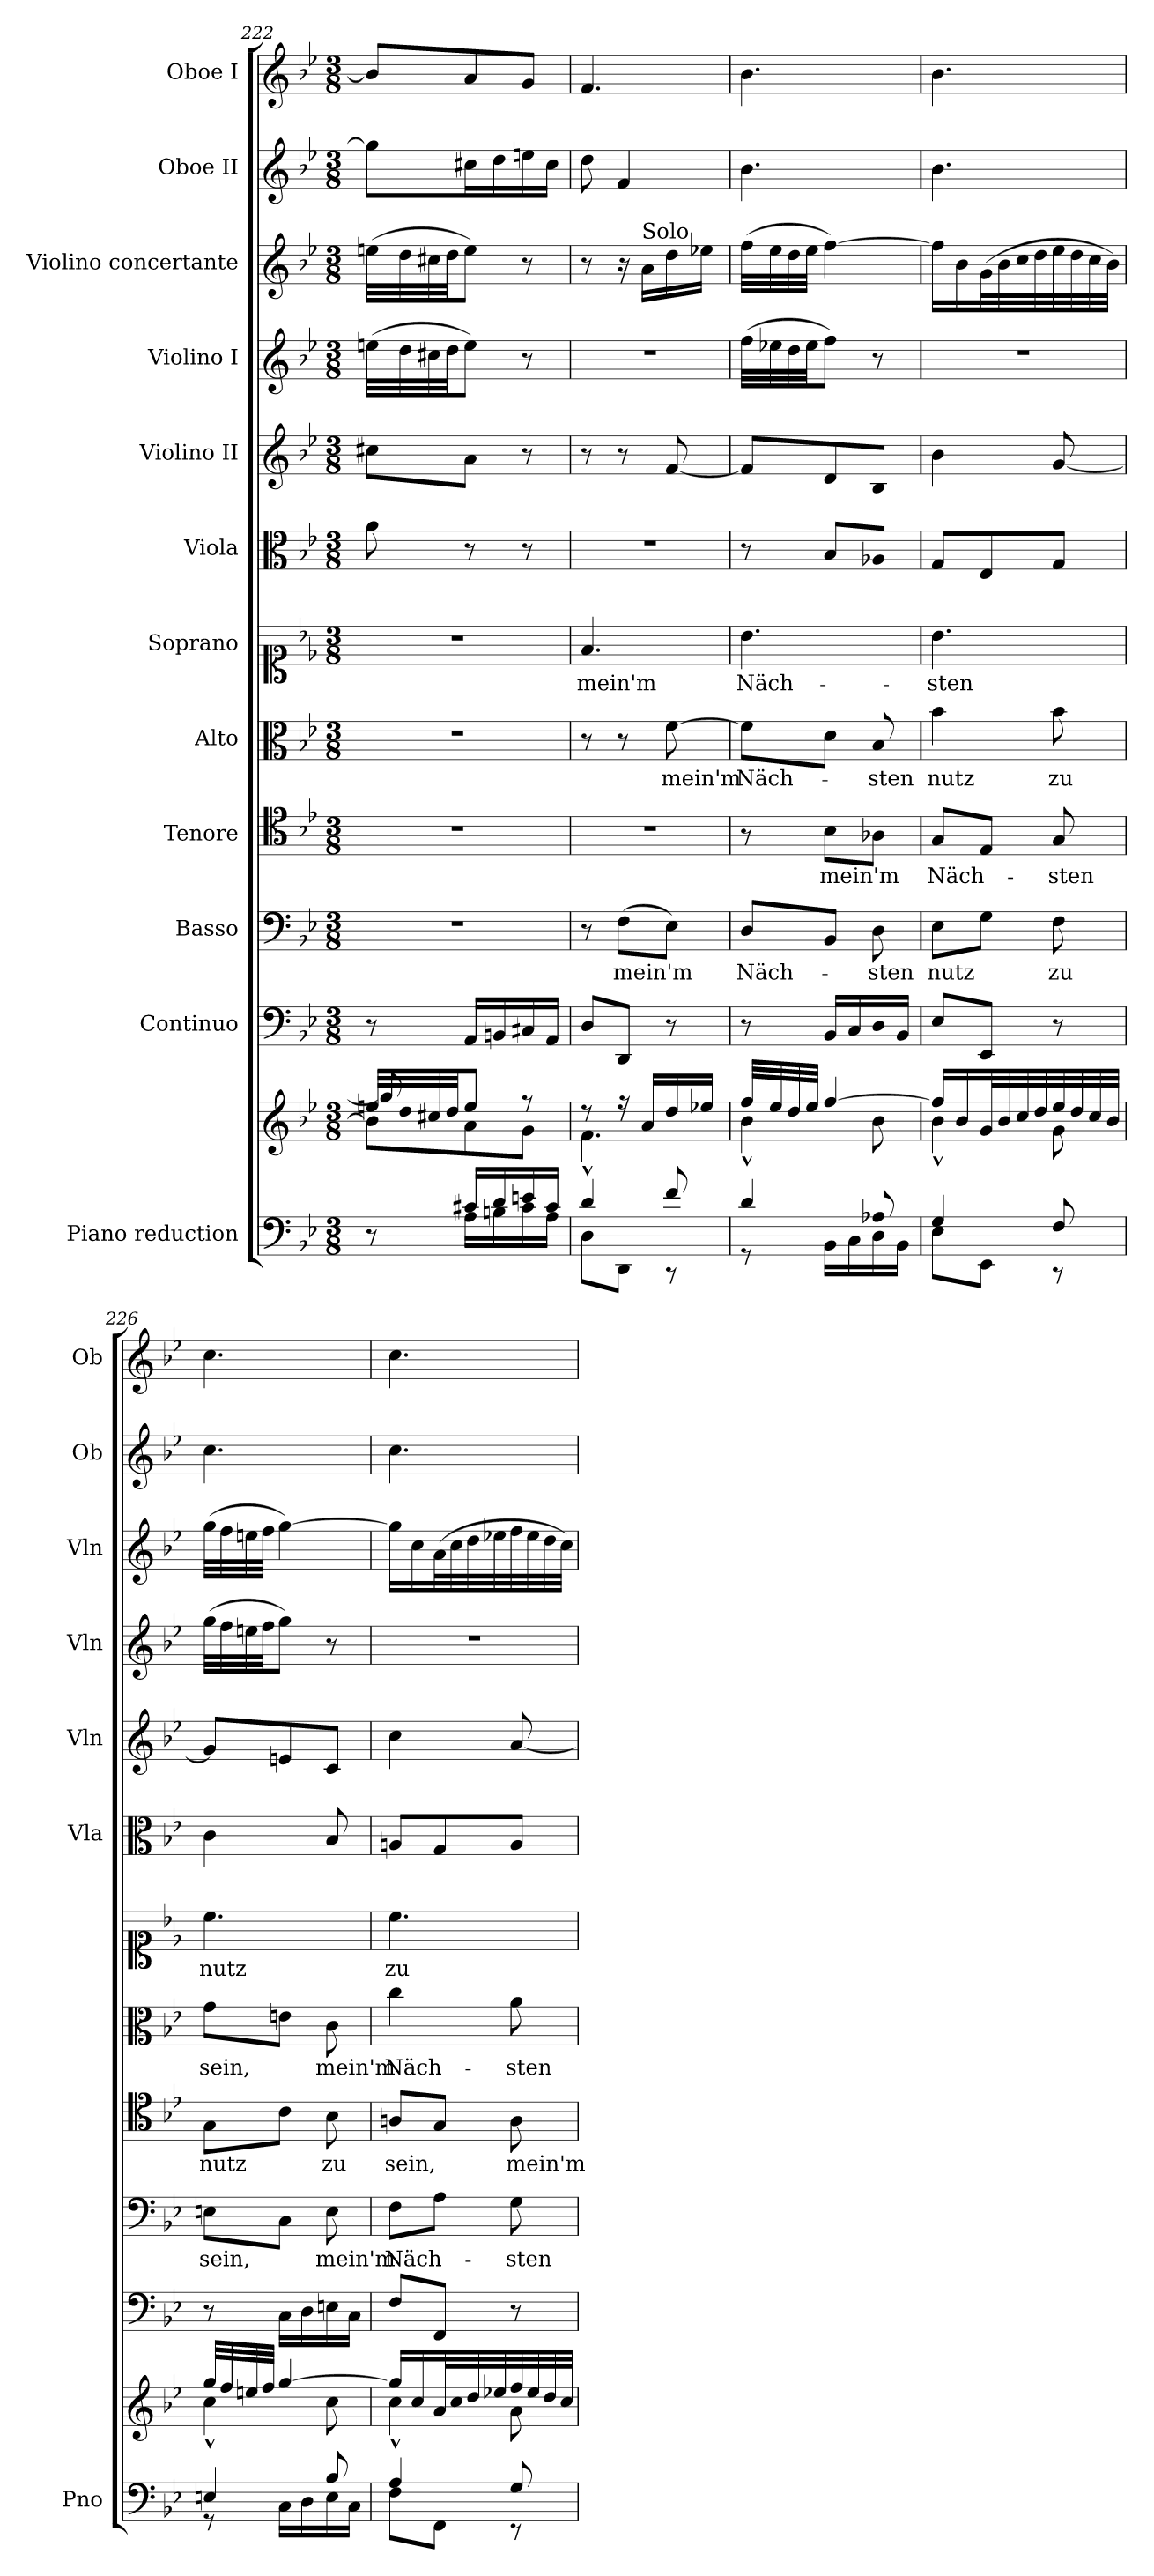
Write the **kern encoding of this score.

**kern	**kern	**kern	**kern	**text	**kern	**text	**kern	**text	**kern	**text	**kern	**kern	**kern	**kern	**kern	**kern
*part12	*part12	*part11	*part10	*part10	*part9	*part9	*part8	*part8	*part7	*part7	*part6	*part5	*part4	*part3	*part2	*part1
*staff13	*staff12	*staff11	*staff10	*staff10	*staff9	*staff9	*staff8	*staff8	*staff7	*staff7	*staff6	*staff5	*staff4	*staff3	*staff2	*staff1
*I"Piano reduction	*	*I"Continuo	*I"Basso	*	*I"Tenore	*	*I"Alto	*	*I"Soprano	*	*I"Viola	*I"Violino II	*I"Violino I	*I"Violino concertante	*I"Oboe II	*I"Oboe I
*I'Pno	*	*	*	*	*	*	*	*	*	*	*I'Vla	*I'Vln	*I'Vln	*I'Vln	*I'Ob	*I'Ob
*clefF4	*clefG2	*clefF4	*clefF4	*	*clefC4	*	*clefC3	*	*clefC1	*	*clefC3	*clefG2	*clefG2	*clefG2	*clefG2	*clefG2
*k[b-e-]	*k[b-e-]	*k[b-e-]	*k[b-e-]	*	*k[b-e-]	*	*k[b-e-]	*	*k[b-e-]	*	*k[b-e-]	*k[b-e-]	*k[b-e-]	*k[b-e-]	*k[b-e-]	*k[b-e-]
*M3/8	*M3/8	*M3/8	*M3/8	*	*M3/8	*	*M3/8	*	*M3/8	*	*M3/8	*M3/8	*M3/8	*M3/8	*M3/8	*M3/8
=222	=222	=222	=222	=222	=222	=222	=222	=222	=222	=222	=222	=222	=222	=222	=222	=222
*^	*^	*	*	*	*	*	*	*	*	*	*	*	*	*	*	*
*	*	*	*^	*	*	*	*	*	*	*	*	*	*	*	*	*	*	*
8ryy	8r	32een/LLL	8b-\L]	8gg/]	8r	4.r	.	4.r	.	4.r	.	4.r	.	8a\	8cc#X\L	(32een\LLL	(32een\LLL	8gg\L]	8b-/L]
.	.	32dd/	.	.	.	.	.	.	.	.	.	.	.	.	.	32dd\	32dd\	.	.
.	.	32cc#X/	.	.	.	.	.	.	.	.	.	.	.	.	.	32cc#X\	32cc#X\	.	.
.	.	32dd/JJ	.	.	.	.	.	.	.	.	.	.	.	.	.	32dd\JJ	32dd\JJ	.	.
16c#X/LL	16A\LL	8ee/J	8a\	4ryy	16AA/LL	.	.	.	.	.	.	.	.	8r	8a\J	8ee\J)	8ee\J)	16cc#X\L	8a/
16d/	16Bn\	.	.	.	16BBn/	.	.	.	.	.	.	.	.	.	.	.	.	16dd\	.
16en/	16c#\	8r	8g\J	.	16C#X/	.	.	.	.	.	.	.	.	8r	8r	8r	8r	16een\	8g/J
16c#/JJ	16A\JJ	.	.	.	16AA/JJ	.	.	.	.	.	.	.	.	.	.	.	.	16cc#\JJ	.
*	*	*	*v	*v	*	*	*	*	*	*	*	*	*	*	*	*	*	*	*
=223	=223	=223	=223	=223	=223	=223	=223	=223	=223	=223	=223	=223	=223	=223	=223	=223	=223	=223
!	!	!	!	!	!	!	!	!	!	!	!	!LO:LY:b	!	!	!	!	!	!
4d/	8D\L	8r	4.f^^\	8D/L	8r	.	4.r	.	8r	.	4.f/	mein'm	4.r	8r	4.r	8r	8dd\	4.f/
!	!	!	!	!	!	!LO:LY:b	!	!	!	!	!	!	!	!	!	!	!	!
.	8DD\J	16r	.	8DD/J	(8F\L	mein'm	.	.	8r	.	.	.	.	8r	.	16r	4f/	.
!	!	!	!	!	!	!	!	!	!	!	!	!	!	!	!	!LO:TX:a:t=Solo	!	!
.	.	16a/LL	.	.	.	.	.	.	.	.	.	.	.	.	.	16a\LL	.	.
!	!	!	!	!	!	!	!	!	!	!LO:LY:b	!	!	!	!	!	!	!	!
8f/	8r	16dd/	.	8r	8E-\J)	.	.	.	[8f\	mein'm	.	.	.	[8f/	.	16dd\	.	.
.	.	16ee-X/JJ	.	.	.	.	.	.	.	.	.	.	.	.	.	16ee-X\JJ	.	.
=224	=224	=224	=224	=224	=224	=224	=224	=224	=224	=224	=224	=224	=224	=224	=224	=224	=224	=224
!	!	!	!	!	!	!LO:LY:b	!	!	!	!LO:LY:b	!	!LO:LY:b	!	!	!	!	!	!
4d/	8r	32ff/LLL	4b-^^\	8r	8D/L	Näch-	8r	.	8f\L]	Näch-	4.b-\	Näch-	8r	8f/L]	(32ff\LLL	(32ff\LLL	4.b-\	4.b-\
.	.	32ee-/	.	.	.	.	.	.	.	.	.	.	.	.	32ee-X\	32ee-\	.	.
.	.	32dd/	.	.	.	.	.	.	.	.	.	.	.	.	32dd\	32dd\	.	.
.	.	32ee-/JJJ	.	.	.	.	.	.	.	.	.	.	.	.	32ee-\JJ	32ee-\JJJ	.	.
!	!	!	!	!	!	!	!	!LO:LY:b	!	!	!	!	!	!	!	!	!	!
.	16BB-\LL	[4ff/	.	16BB-/LL	8BB-/J	.	8B-\L	mein'm	8d\J	.	.	.	8B-/L	8d/	8ff\J)	[4ff\)	.	.
.	16C\	.	.	16C/	.	.	.	.	.	.	.	.	.	.	.	.	.	.
!	!	!	!	!	!	!LO:LY:b	!	!	!	!LO:LY:b	!	!	!	!	!	!	!	!
8A-X/	16D\	.	8b-\	16D/	8D\	-sten	8A-X\J	.	8B-/	-sten	.	.	8A-X/J	8B-/J	8r	.	.	.
.	16BB-\JJ	.	.	16BB-/JJ	.	.	.	.	.	.	.	.	.	.	.	.	.	.
!!LO:PB:g=z
=225	=225	=225	=225	=225	=225	=225	=225	=225	=225	=225	=225	=225	=225	=225	=225	=225	=225	=225
!	!	!	!	!	!	!LO:LY:b	!	!LO:LY:b	!	!LO:LY:b	!	!LO:LY:b	!	!	!	!	!	!
4G/	8E-\L	16ff/LL]	4b-^^\	8E-/L	8E-\L	nutz	8G/L	Näch-	4b-\	nutz	4.b-\	-sten	8G/L	4b-\	4.r	16ff\LL]	4.b-\	4.b-\
.	.	16b-/	.	.	.	.	.	.	.	.	.	.	.	.	.	16b-\	.	.
.	8EE-\J	32g/L	.	8EE-/J	8G\J	.	8E-/J	.	.	.	.	.	8E-/	.	.	(32g\L	.	.
.	.	32b-/	.	.	.	.	.	.	.	.	.	.	.	.	.	32b-\	.	.
.	.	32cc/	.	.	.	.	.	.	.	.	.	.	.	.	.	32cc\	.	.
.	.	32dd/	.	.	.	.	.	.	.	.	.	.	.	.	.	32dd\	.	.
!	!	!	!	!	!	!LO:LY:b	!	!LO:LY:b	!	!LO:LY:b	!	!	!	!	!	!	!	!
8F/	8r	32ee-/	8g\	8r	8F\	zu	8G/	-sten	8b-\	zu	.	.	8G/J	[8g/	.	32ee-\	.	.
.	.	32dd/	.	.	.	.	.	.	.	.	.	.	.	.	.	32dd\	.	.
.	.	32cc/	.	.	.	.	.	.	.	.	.	.	.	.	.	32cc\	.	.
.	.	32b-/JJJ	.	.	.	.	.	.	.	.	.	.	.	.	.	32b-\JJJ)	.	.
=226	=226	=226	=226	=226	=226	=226	=226	=226	=226	=226	=226	=226	=226	=226	=226	=226	=226	=226
!	!	!	!	!	!	!LO:LY:b	!	!LO:LY:b	!	!LO:LY:b	!	!LO:LY:b	!	!	!	!	!	!
4En/	8r	32gg/LLL	4cc^^\	8r	8En\L	sein,	8G\L	nutz	8g\L	sein,	4.cc\	nutz	4c\	8g/L]	(32gg\LLL	(32gg\LLL	4.cc\	4.cc\
.	.	32ff/	.	.	.	.	.	.	.	.	.	.	.	.	32ff\	32ff\	.	.
.	.	32een/	.	.	.	.	.	.	.	.	.	.	.	.	32een\	32een\	.	.
.	.	32ff/JJJ	.	.	.	.	.	.	.	.	.	.	.	.	32ff\JJ	32ff\JJJ	.	.
.	16C\LL	[4gg/	.	16C\LL	8C\J	.	8c\J	.	8en\J	.	.	.	.	8en/	8gg\J)	[4gg\)	.	.
.	16D\	.	.	16D\	.	.	.	.	.	.	.	.	.	.	.	.	.	.
!	!	!	!	!	!	!LO:LY:b	!	!LO:LY:b	!	!LO:LY:b	!	!	!	!	!	!	!	!
8B-/	16E\	.	8cc\	16En\	8E\	mein'm	8B-\	zu	8c\	mein'm	.	.	8B-/	8c/J	8r	.	.	.
.	16C\JJ	.	.	16C\JJ	.	.	.	.	.	.	.	.	.	.	.	.	.	.
=227	=227	=227	=227	=227	=227	=227	=227	=227	=227	=227	=227	=227	=227	=227	=227	=227	=227	=227
!	!	!	!	!	!	!LO:LY:b	!	!LO:LY:b	!	!LO:LY:b	!	!LO:LY:b	!	!	!	!	!	!
4A/	8F\L	16gg/LL]	4cc^^\	8F/L	8F\L	Näch-	8An/L	sein,	4cc\	Näch-	4.cc\	zu	8An/L	4cc\	4.r	16gg\LL]	4.cc\	4.cc\
.	.	16cc/	.	.	.	.	.	.	.	.	.	.	.	.	.	16cc\	.	.
.	8FF\J	32a/L	.	8FF/J	8A\J	.	8G/J	.	.	.	.	.	8G/	.	.	(32a\L	.	.
.	.	32cc/	.	.	.	.	.	.	.	.	.	.	.	.	.	32cc\	.	.
.	.	32dd/	.	.	.	.	.	.	.	.	.	.	.	.	.	32dd\	.	.
.	.	32ee-X/	.	.	.	.	.	.	.	.	.	.	.	.	.	32ee-X\	.	.
!	!	!	!	!	!	!LO:LY:b	!	!LO:LY:b	!	!LO:LY:b	!	!	!	!	!	!	!	!
8G/	8r	32ff/	8a\	8r	8G\	-sten	8A\	mein'm	8a\	-sten	.	.	8A/J	[8a/	.	32ff\	.	.
.	.	32ee-/	.	.	.	.	.	.	.	.	.	.	.	.	.	32ee-\	.	.
.	.	32dd/	.	.	.	.	.	.	.	.	.	.	.	.	.	32dd\	.	.
.	.	32cc/JJJ	.	.	.	.	.	.	.	.	.	.	.	.	.	32cc\JJJ)	.	.
*v	*v	*	*	*	*	*	*	*	*	*	*	*	*	*	*	*	*	*
*	*v	*v	*	*	*	*	*	*	*	*	*	*	*	*	*	*	*
=	=	=	=	=	=	=	=	=	=	=	=	=	=	=	=	=
*-	*-	*-	*-	*-	*-	*-	*-	*-	*-	*-	*-	*-	*-	*-	*-	*-
